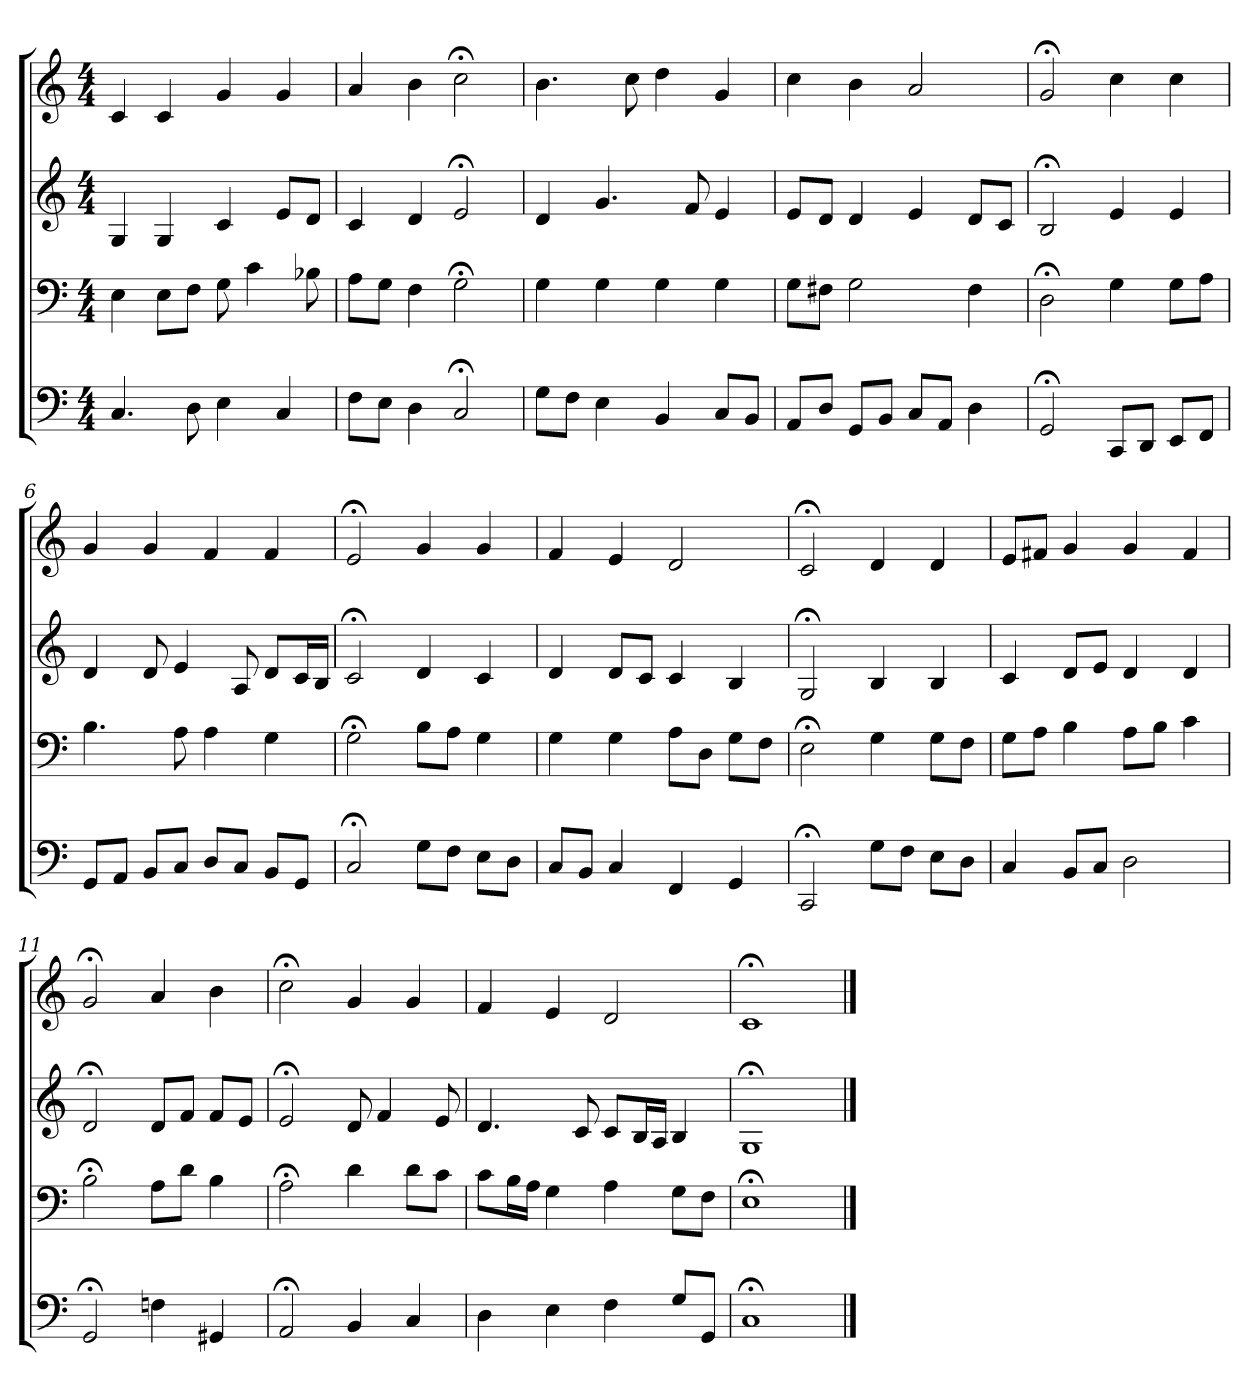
**kern	**kern	**kern	**kern
*part4	*part3	*part2	*part1
*staff4	*staff3	*staff2	*staff1
*clefF4	*clefF4	*clefG2	*clefG2
*k[]	*k[]	*k[]	*k[]
*C:	*C:	*C:	*C:
*M4/4	*M4/4	*M4/4	*M4/4
=1	=1	=1	=1
4.C	4E	4G	4c
.	8E\L	4G	4c
8D	8F\J	.	.
4E	8G	4c	4g
.	4c	.	.
4C	.	8e/L	4g
.	8B-X	8d/J	.
=2	=2	=2	=2
8F\L	8A\L	4c	4a
8E\J	8G\J	.	.
4D	4F	4d	4b
2C;<	2G;<	2e;<	2cc;<
=3	=3	=3	=3
8G\L	4G	4d	4.b
8F\J	.	.	.
4E	4G	4.g	.
.	.	.	8cc
4BB	4G	.	4dd
.	.	8f	.
8C/L	4G	4e	4g
8BB/J	.	.	.
=4	=4	=4	=4
8AA/L	8G\L	8e/L	4cc
8D/J	8F#X\J	8d/J	.
8GG/L	2G	4d	4b
8BB/J	.	.	.
8C/L	.	4e	2a
8AA/J	.	.	.
4D	4F#	8d/L	.
.	.	8c/J	.
=5	=5	=5	=5
2GG;<	2D;<	2B;<	2g;<
8CC/L	4G	4e	4cc
8DD/J	.	.	.
8EE/L	8G\L	4e	4cc
8FF/J	8A\J	.	.
=6	=6	=6	=6
8GG/L	4.B	4d	4g
8AA/J	.	.	.
8BB/L	.	8d	4g
8C/J	8A	4e	.
8D/L	4A	.	4f
8C/J	.	8A	.
8BB/L	4G	8d/L	4f
8GG/J	.	16c/L	.
.	.	16B/JJ	.
=7	=7	=7	=7
2C;<	2G;<	2c;<	2e;<
8G\L	8B\L	4d	4g
8F\J	8A\J	.	.
8E\L	4G	4c	4g
8D\J	.	.	.
=8	=8	=8	=8
8C/L	4G	4d	4f
8BB/J	.	.	.
4C	4G	8d/L	4e
.	.	8c/J	.
4FF	8A\L	4c	2d
.	8D\J	.	.
4GG	8G\L	4B	.
.	8F\J	.	.
=9	=9	=9	=9
2CC;<	2E;<	2G;<	2c;<
8G\L	4G	4B	4d
8F\J	.	.	.
8E\L	8G\L	4B	4d
8D\J	8F\J	.	.
=10	=10	=10	=10
4C	8G\L	4c	8e/L
.	8A\J	.	8f#X/J
8BB/L	4B	8d/L	4g
8C/J	.	8e/J	.
2D	8A\L	4d	4g
.	8B\J	.	.
.	4c	4d	4f#
=11	=11	=11	=11
2GG;<	2B;<	2d;<	2g;<
4Fn	8A\L	8d/L	4a
.	8d\J	8f/J	.
4GG#X	4B	8f/L	4b
.	.	8e/J	.
=12	=12	=12	=12
2AA;<	2A;<	2e;<	2cc;<
4BB	4d	8d	4g
.	.	4f	.
4C	8d\L	.	4g
.	8c\J	8e	.
=13	=13	=13	=13
4D	8c\L	4.d	4f
.	16B\L	.	.
.	16A\JJ	.	.
4E	4G	.	4e
.	.	8c	.
4F	4A	8c/L	2d
.	.	16B/L	.
.	.	16A/JJ	.
8G/L	8G\L	4B	.
8GG/J	8F\J	.	.
=14	=14	=14	=14
1C;<	1E;<	1G;<	1c;<
==	==	==	==
*-	*-	*-	*-
